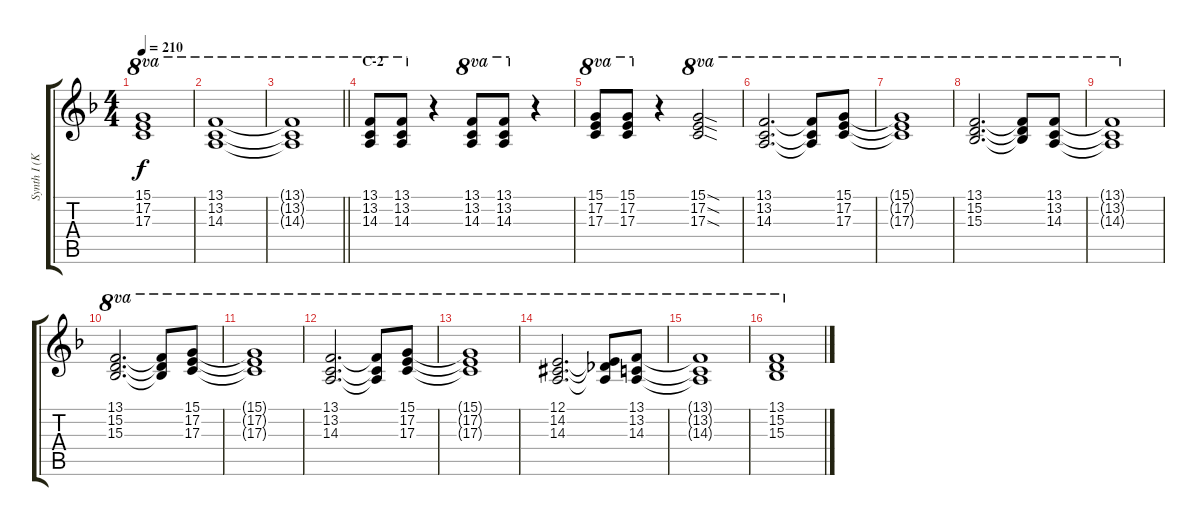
\track ("Synth I (Kotobuki Tsumugi)" "Synth I (K") {instrument drawbarorgan}
\staff {score tabs}
\tuning (E4 B3 G3 D3 A2 E2) {hide}
\ts (4 4)
\tempo 210
\clef g2
\ks f
(15.1 17.2 17.3).1{ot 8va dy f} |
(13.1 13.2 14.3).1{ot 8va} |
\barLineRight lightlight
(13.1{t} 13.2{t} 14.3{t}).1{ot 8va} |
\section ("" "C-2")
(13.1 13.2 14.3).8{ot 8va} (13.1 13.2 14.3).8{ot 8va} r.4 (13.1 13.2 14.3).8{ot 8va} (13.1 13.2 14.3).8{ot 8va} r.4 |
(15.1 17.2 17.3).8{ot 8va} (15.1 17.2 17.3).8{ot 8va} r.4 (15.1{sod} 17.2{sod} 17.3{sod}).2{ot 8va} |
(13.1 13.2 14.3).2{d ot 8va} (13.1{t} 13.2{t} 14.3{t}).8{ot 8va} (15.1 17.2 17.3).8{ot 8va} |
(15.1{t} 17.2{t} 17.3{t}).1{ot 8va} |
(13.1 15.2 15.3).2{d ot 8va} (13.1{t} 15.2{t} 15.3{t}).8{ot 8va} (13.1 13.2 14.3).8{ot 8va} |
(13.1{t} 13.2{t} 14.3{t}).1{ot 8va} |
(13.1 15.2 15.3).2{d ot 8va} (13.1{t} 15.2{t} 15.3{t}).8{ot 8va} (15.1 17.2 17.3).8{ot 8va} |
(15.1{t} 17.2{t} 17.3{t}).1{ot 8va} |
(13.1 13.2 14.3).2{d ot 8va} (13.1{t} 13.2{t} 14.3{t}).8{ot 8va} (15.1 17.2 17.3).8{ot 8va} |
(15.1{t} 17.2{t} 17.3{t}).1{ot 8va} |
(12.1 14.2{acc #} 14.3).2{d ot 8va} (12.1{t} 14.2{t} 14.3{t}).8{ot 8va} (13.1 13.2 14.3).8{ot 8va} |
(13.1{t} 13.2{t} 14.3{t}).1{ot 8va} |
(13.1 15.2 15.3).1{ot 8va}
